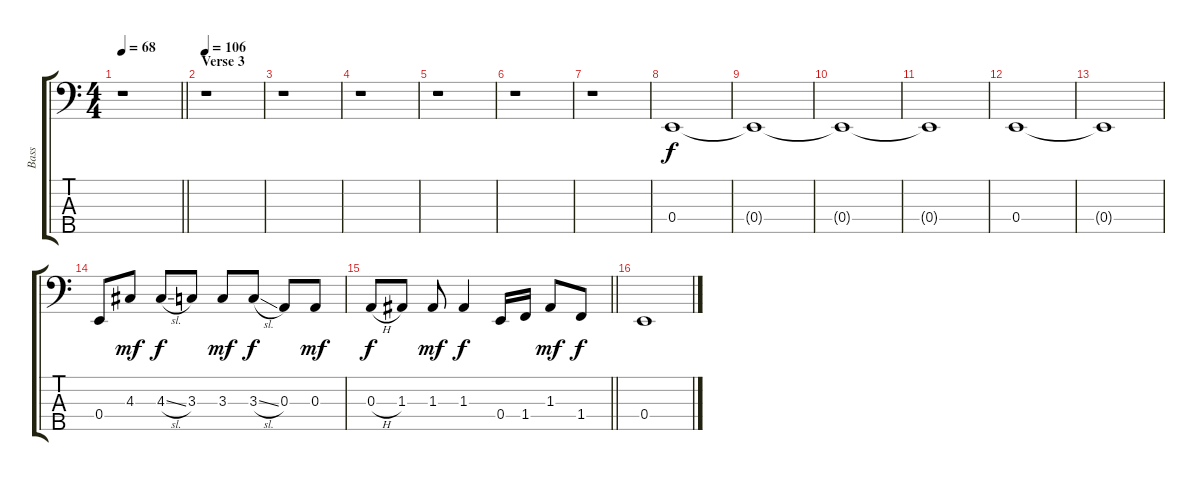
\track ("Bass" "Bass") {instrument electricbassfinger}
\staff {score tabs}
\tuning (G2 D2 A1 E1 B0) {hide}
\ts (4 4)
\tempo 68
\clef f4
\barLineRight lightlight
\ks c
r.1{dy mf} |
\section ("" "Verse 3")
\tempo 106
r.1 |
r.1 |
r.1 |
r.1 |
r.1 |
r.1 |
0.4.1{dy f volume 10} |
0.4{t}.1 |
0.4{t}.1 |
0.4{t}.1 |
0.4.1 |
0.4{t}.1 |
0.4.8 4.3.8{dy mf} 4.3{sl}.8{dy f} 3.3.8 3.3.8{dy mf} 3.3{sl}.8{dy f} 0.3.8 0.3.8{dy mf} |
\barLineRight lightlight
0.3{h}.8{dy f} 1.3.8 1.3.8{dy mf} 1.3.4{dy f} 0.4.16 1.4.16 1.3.8{dy mf} 1.4.8{dy f} |
0.4.1{volume 10}
